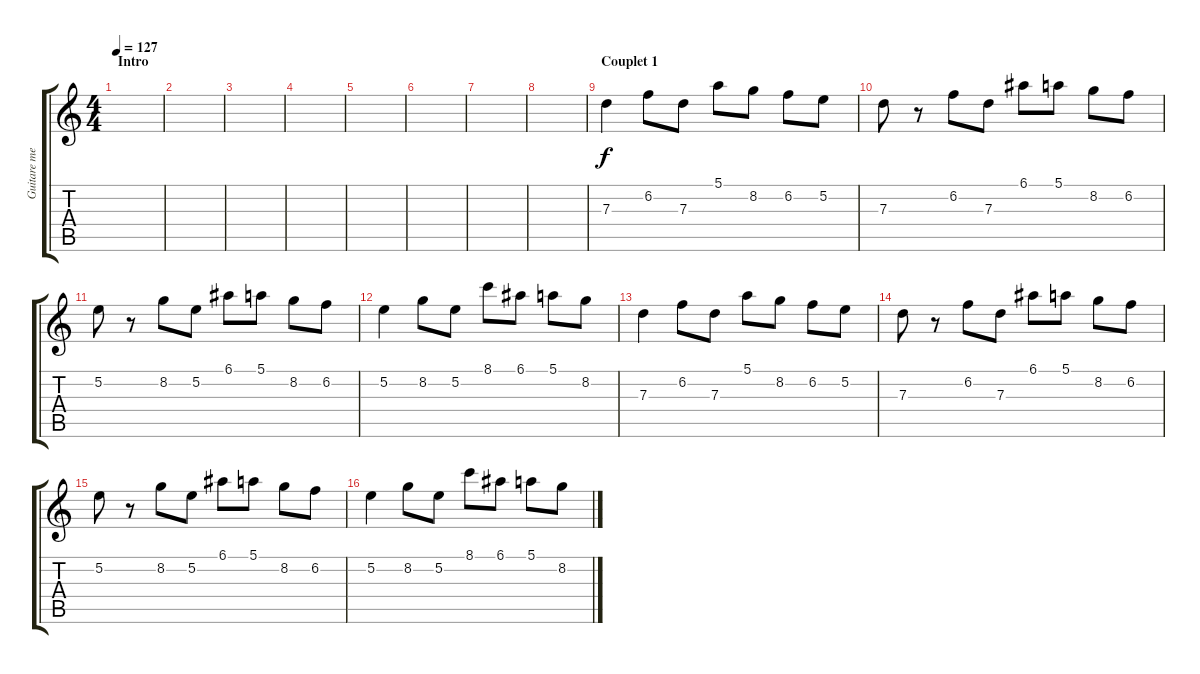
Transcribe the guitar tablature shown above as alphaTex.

\track ("Guitare melodie" "Guitare me") {instrument acousticguitarsteel}
\staff {score tabs}
\tuning (E4 B3 G3 D3 A2 E2) {hide}
\ts (4 4)
\section ("" "Intro")
\tempo 127
\clef g2
\ks c
|
|
|
|
|
|
|
|
\section ("" "Couplet 1")
7.3.4 6.2.8 7.3.8 5.1.8 8.2.8 6.2.8 5.2.8 |
7.3.8 r.8 6.2.8 7.3.8 6.1.8 5.1.8 8.2.8 6.2.8 |
5.2.8 r.8 8.2.8 5.2.8 6.1.8 5.1.8 8.2.8 6.2.8 |
5.2.4 8.2.8 5.2.8 8.1.8 6.1.8 5.1.8 8.2.8 |
7.3.4 6.2.8 7.3.8 5.1.8 8.2.8 6.2.8 5.2.8 |
7.3.8 r.8 6.2.8 7.3.8 6.1.8 5.1.8 8.2.8 6.2.8 |
5.2.8 r.8 8.2.8 5.2.8 6.1.8 5.1.8 8.2.8 6.2.8 |
5.2.4 8.2.8 5.2.8 8.1.8 6.1.8 5.1.8 8.2.8
